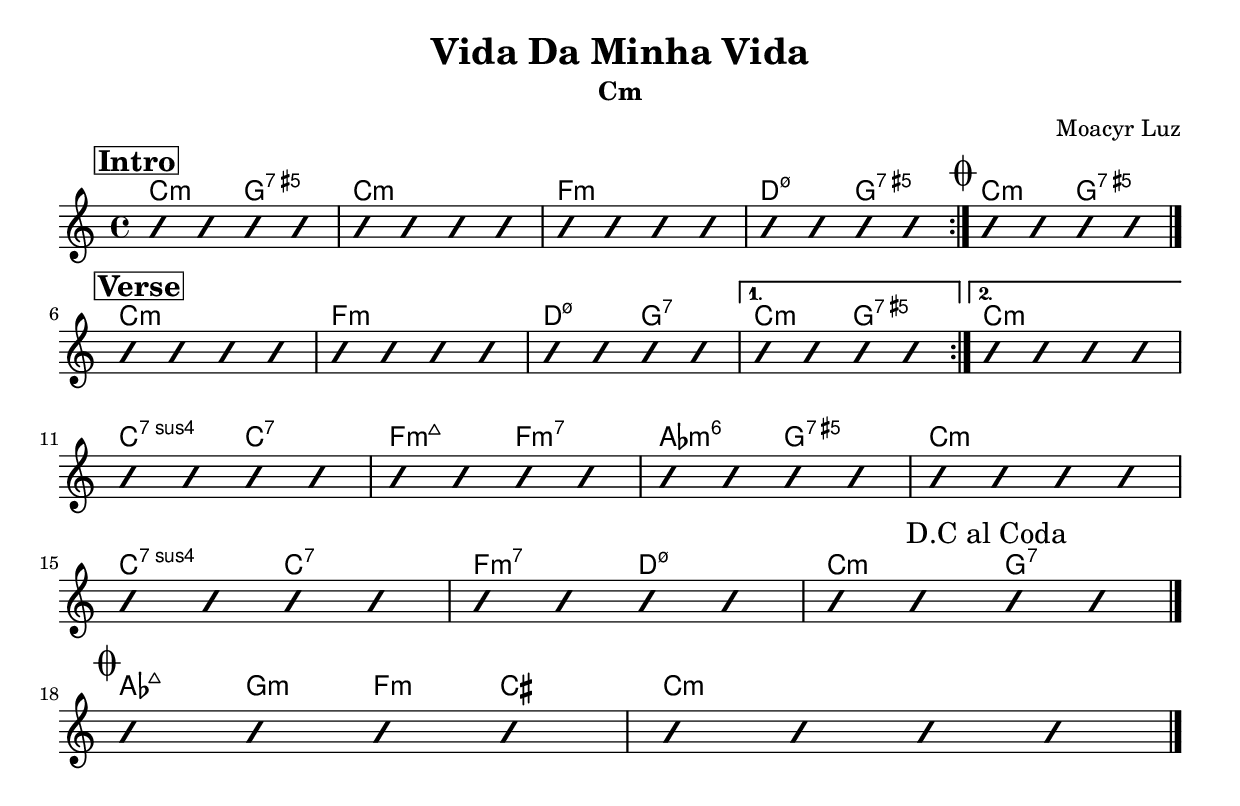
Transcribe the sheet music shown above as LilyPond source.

\version "2.18.2"
\include "common/definitions.ly"
title = "Vida Da Minha Vida"
composer = "Moacyr Luz"

chordNames = \chordmode {
  d2:m   a2:7.5+ | d1:m            | g1:m             | e2:m7.5- a2:7.5+ |
  d2:m   a2:7.5+ |

  d1:m           | g1:m            | e2:m7.5- a2:7    | d2:m     a2:7.5+ |
                                                        d1:m             |

  d2:sus4.7 d2:7 | g2:m7+ g2:m7    | bes2:m6  a2:7.5+ | d1:m             |
  d2:sus4.7 d2:7 | g2:m7  e2:m7.5- | d2:m     a2:7    |

  bes4:7+ a4:m g4:m dis4 | d1:m
}

staves = {
  <<
    \relative c'' {
      \solo
      \intro
      b4 b4 b4 b4 | b4 b4 b4 b4 | b4 b4 b4 b4 | b4 b4 b4 b4 \endRepeat \coda
      b4 b4 b4 b4 \endBar

      \break
      \verse
      \repeat volta 2 {
        b4 b4 b4 b4 | b4 b4 b4 b4 | b4 b4 b4 b4 |
      }
      \alternative {
        { b4 b4 b4 b4 | }
        { b4 b4 b4 b4 }
      }

      \break
      b4 b4 b4 b4 | b4 b4 b4 b4 | b4 b4 b4 b4 | b4 b4 b4 b4 |
      \break
      b4 b4 b4 b4 | b4 b4 b4 b4 | b4 b4 \dcAlCoda b4 b4
      \endBar

      \break
      \coda
      b4 b4 b4 b4 | b4 b4 b4 b4
      \endBar

      \endSolo
    }
  >>
}


\header {
  title = \title
  composer = \composer
  subtitle = "Cm"
}

\score {
  <<
    \new ChordNames \transpose d c \chordNames
    \new Staff \staves
  >>
  \layout {
    indent = 0
  }
}
